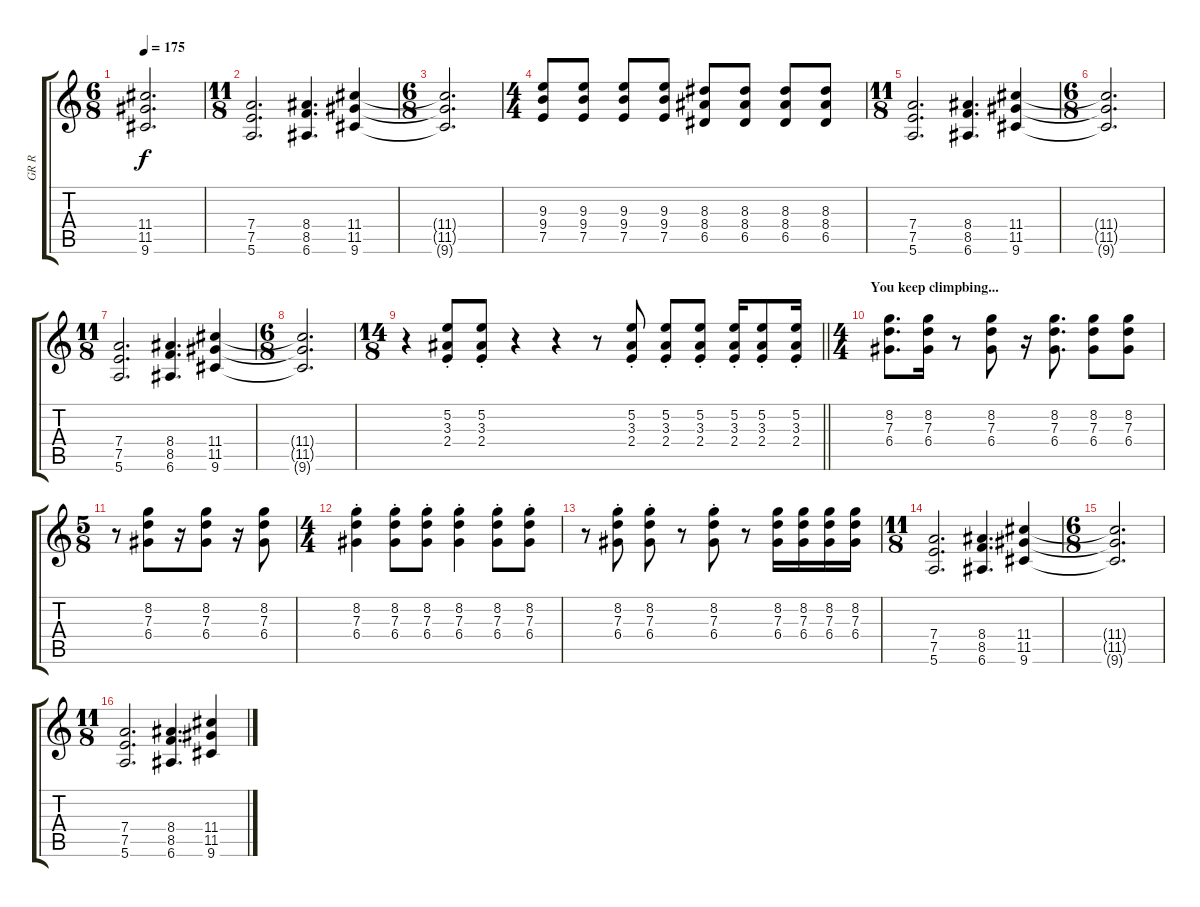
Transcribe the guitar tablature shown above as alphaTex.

\track ("GR R" "GR R") {instrument overdrivenguitar}
\staff {score tabs}
\tuning (E4 B3 G3 D3 A2 E2) {hide}
\ts (6 8)
\tempo 175
\clef g2
\ks c
(11.4{t} 11.5{t} 9.6{t}).2{d dy f} |
\ts (11 8)
(7.4 7.5 5.6).2{d} (8.4 8.5 6.6).4{d} (11.4 11.5 9.6).4 |
\ts (6 8)
(11.4{t} 11.5{t} 9.6{t}).2{d} |
\ts (4 4)
(9.3 9.4 7.5).8 (9.3 9.4 7.5).8 (9.3 9.4 7.5).8 (9.3 9.4 7.5).8 (8.3 8.4 6.5).8 (8.3 8.4 6.5).8 (8.3 8.4 6.5).8 (8.3 8.4 6.5).8 |
\ts (11 8)
(7.4 7.5 5.6).2{d} (8.4 8.5 6.6).4{d} (11.4 11.5 9.6).4 |
\ts (6 8)
(11.4{t} 11.5{t} 9.6{t}).2{d} |
\ts (11 8)
(7.4 7.5 5.6).2{d} (8.4 8.5 6.6).4{d} (11.4 11.5 9.6).4 |
\ts (6 8)
(11.4{t} 11.5{t} 9.6{t}).2{d} |
\ts (14 8)
\barLineRight lightlight
r.4 (5.2{st} 3.3{st} 2.4{st}).8 (5.2{st} 3.3{st} 2.4{st}).8 r.4 r.4 r.8 (5.2{st} 3.3{st} 2.4{st}).8 (5.2{st} 3.3{st} 2.4{st}).8 (5.2{st} 3.3{st} 2.4{st}).8 (5.2{st} 3.3{st} 2.4{st}).16 (5.2{st} 3.3{st} 2.4{st}).8 (5.2{st} 3.3{st} 2.4{st}).16 |
\ts (4 4)
\section ("" "You keep climpbing...")
(8.2 7.3 6.4).8{d} (8.2 7.3 6.4).16 r.8 (8.2 7.3 6.4).8 r.16 (8.2 7.3 6.4).8{d} (8.2 7.3 6.4).8 (8.2 7.3 6.4).8 |
\ts (5 8)
r.8 (8.2 7.3 6.4).8 r.16 (8.2 7.3 6.4).8 r.16 (8.2 7.3 6.4).8 |
\ts (4 4)
(8.2{st} 7.3{st} 6.4{st}).4 (8.2{st} 7.3{st} 6.4{st}).8 (8.2{st} 7.3{st} 6.4{st}).8 (8.2{st} 7.3{st} 6.4{st}).4 (8.2{st} 7.3{st} 6.4{st}).8 (8.2{st} 7.3{st} 6.4{st}).8 |
r.8 (8.2{st} 7.3{st} 6.4{st}).8 (8.2{st} 7.3{st} 6.4{st}).8 r.8 (8.2{st} 7.3{st} 6.4{st}).8 r.8 (8.2 7.3 6.4).16 (8.2 7.3 6.4).16 (8.2 7.3 6.4).16 (8.2 7.3 6.4).16 |
\ts (11 8)
(7.4 7.5 5.6).2{d} (8.4 8.5 6.6).4{d} (11.4 11.5 9.6).4 |
\ts (6 8)
(11.4{t} 11.5{t} 9.6{t}).2{d} |
\ts (11 8)
(7.4 7.5 5.6).2{d} (8.4 8.5 6.6).4{d} (11.4 11.5 9.6).4
